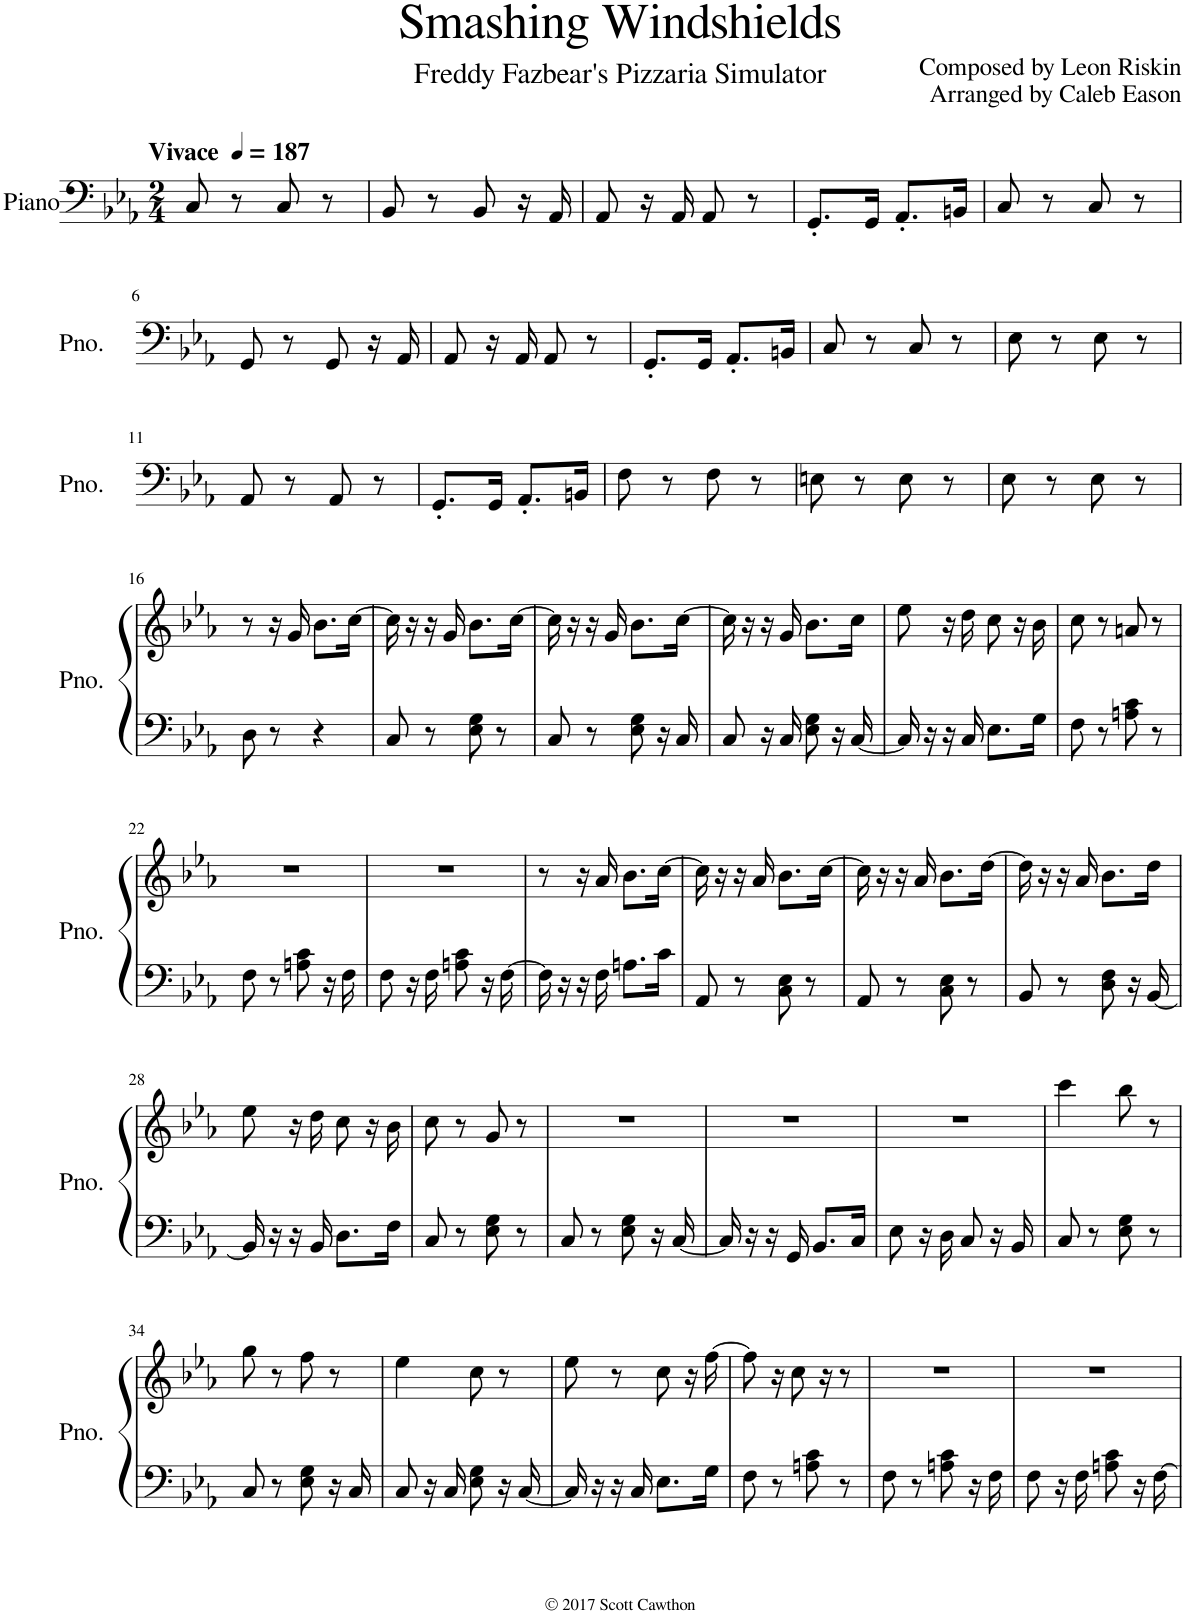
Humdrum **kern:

**kern	**kern	**kern
*part2	*part2	*part1
*staff3	*staff2	*staff1
*I"Piano	*	*I"Piano
*I'Pno.	*	*I'Pno.
*clefF4	*clefG2	*clefG2
*k[b-e-a-]	*k[b-e-a-]	*k[b-e-a-]
*M2/4	*M2/4	*M2/4
*MM187	*MM187	*MM187
=1	=1	=1
!	!	!LO:TX:a:B:t=Vivace
8C/	2r	2r
8r	.	.
8C/	.	.
8r	.	.
=2	=2	=2
8BB-/	2r	2r
8r	.	.
8BB-/	.	.
16r	.	.
16AA-/	.	.
=3	=3	=3
8AA-/	2r	2r
16r	.	.
16AA-/	.	.
8AA-/	.	.
8r	.	.
=4	=4	=4
8.GG'/L	2r	2r
16GG/Jk	.	.
8.AA-'/L	.	.
16BBn/Jk	.	.
=5	=5	=5
8C/	2r	2r
8r	.	.
8C/	.	.
8r	.	.
!!LO:LB:g=z
=6	=6	=6
8GG/	2r	2r
8r	.	.
8GG/	.	.
16r	.	.
16AA-/	.	.
=7	=7	=7
8AA-/	2r	2r
16r	.	.
16AA-/	.	.
8AA-/	.	.
8r	.	.
=8	=8	=8
8.GG'/L	2r	2r
16GG/Jk	.	.
8.AA-'/L	.	.
16BBn/Jk	.	.
=9	=9	=9
8C/	2r	2r
8r	.	.
8C/	.	.
8r	.	.
=10	=10	=10
8E-\	2r	2r
8r	.	.
8E-\	.	.
8r	.	.
!!LO:LB:g=z
=11	=11	=11
8AA-/	2r	2r
8r	.	.
8AA-/	.	.
8r	.	.
=12	=12	=12
8.GG'/L	2r	2r
16GG/Jk	.	.
8.AA-'/L	.	.
16BBn/Jk	.	.
=13	=13	=13
8F\	2r	2r
8r	.	.
8F\	.	.
8r	.	.
=14	=14	=14
8En\	2r	2r
8r	.	.
8E\	.	.
8r	.	.
=15	=15	=15
8E-\	2r	2r
8r	.	.
8E-\	.	.
8r	.	.
!!LO:LB:g=z
=16	=16	=16
8D\	8r	2r
8r	16r	.
.	16g/	.
4r	8.b-\L	.
.	[16cc\Jk	.
=17	=17	=17
8C/	16cc\]	2r
.	16r	.
8r	16r	.
.	16g/	.
8E-\ 8G\	8.b-\L	.
8r	.	.
.	[16cc\Jk	.
=18	=18	=18
8C/	16cc\]	2r
.	16r	.
8r	16r	.
.	16g/	.
8E-\ 8G\	8.b-\L	.
16r	.	.
16C/	[16cc\Jk	.
=19	=19	=19
8C/	16cc\]	2r
.	16r	.
16r	16r	.
16C/	16g/	.
8E-\ 8G\	8.b-\L	.
16r	.	.
[16C/	16cc\Jk	.
=20	=20	=20
16C/]	8ee-\	2r
16r	.	.
16r	16r	.
16C/	16dd\	.
8.E-\L	8cc\	.
.	16r	.
16G\Jk	16b-\	.
=21	=21	=21
8F\	8cc\	2r
8r	8r	.
8An\ 8c\	8an/	.
8r	8r	.
!!LO:LB:g=z
=22	=22	=22
8F\	2r	2r
8r	.	.
8An\ 8c\	.	.
16r	.	.
16F\	.	.
=23	=23	=23
8F\	2r	2r
16r	.	.
16F\	.	.
8An\ 8c\	.	.
16r	.	.
[16F\	.	.
=24	=24	=24
16F\]	8r	2r
16r	.	.
16r	16r	.
16F\	16a-/	.
8.An\L	8.b-\L	.
16c\Jk	[16cc\Jk	.
=25	=25	=25
8AA-/	16cc\]	2r
.	16r	.
8r	16r	.
.	16a-/	.
8C\ 8E-\	8.b-\L	.
8r	.	.
.	[16cc\Jk	.
=26	=26	=26
8AA-/	16cc\]	2r
.	16r	.
8r	16r	.
.	16a-/	.
8C\ 8E-\	8.b-\L	.
8r	.	.
.	[16dd\Jk	.
=27	=27	=27
8BB-/	16dd\]	2r
.	16r	.
8r	16r	.
.	16a-/	.
8D\ 8F\	8.b-\L	.
16r	.	.
[16BB-/	16dd\Jk	.
!!LO:LB:g=z
=28	=28	=28
16BB-/]	8ee-\	2r
16r	.	.
16r	16r	.
16BB-/	16dd\	.
8.D\L	8cc\	.
.	16r	.
16F\Jk	16b-\	.
=29	=29	=29
8C/	8cc\	2r
8r	8r	.
8E-\ 8G\	8g/	.
8r	8r	.
=30	=30	=30
8C/	2r	2r
8r	.	.
8E-\ 8G\	.	.
16r	.	.
[16C/	.	.
=31	=31	=31
16C/]	2r	2r
16r	.	.
16r	.	.
16GG/	.	.
8.BB-/L	.	.
16C/Jk	.	.
=32	=32	=32
8E-\	2r	2r
16r	.	.
16D\	.	.
8C/	.	.
16r	.	.
16BB-/	.	.
=33	=33	=33
8C/	4ccc\	2r
8r	.	.
8E-\ 8G\	8bb-\	.
8r	8r	.
!!LO:LB:g=z
=34	=34	=34
8C/	8gg\	2r
8r	8r	.
8E-\ 8G\	8ff\	.
16r	8r	.
16C/	.	.
=35	=35	=35
8C/	4ee-\	2r
16r	.	.
16C/	.	.
8E-\ 8G\	8cc\	.
16r	8r	.
[16C/	.	.
=36	=36	=36
16C/]	8ee-\	2r
16r	.	.
16r	8r	.
16C/	.	.
8.E-\L	8cc\	.
.	16r	.
16G\Jk	[16ff\	.
=37	=37	=37
8F\	8ff\]	2r
8r	16r	.
.	8cc\	.
8An\ 8c\	.	.
.	16r	.
8r	8r	.
=38	=38	=38
8F\	2r	2r
8r	.	.
8An\ 8c\	.	.
16r	.	.
16F\	.	.
=39	=39	=39
8F\	2r	2r
16r	.	.
16F\	.	.
8An\ 8c\	.	.
16r	.	.
[16F\	.	.
=	=	=
*-	*-	*-
